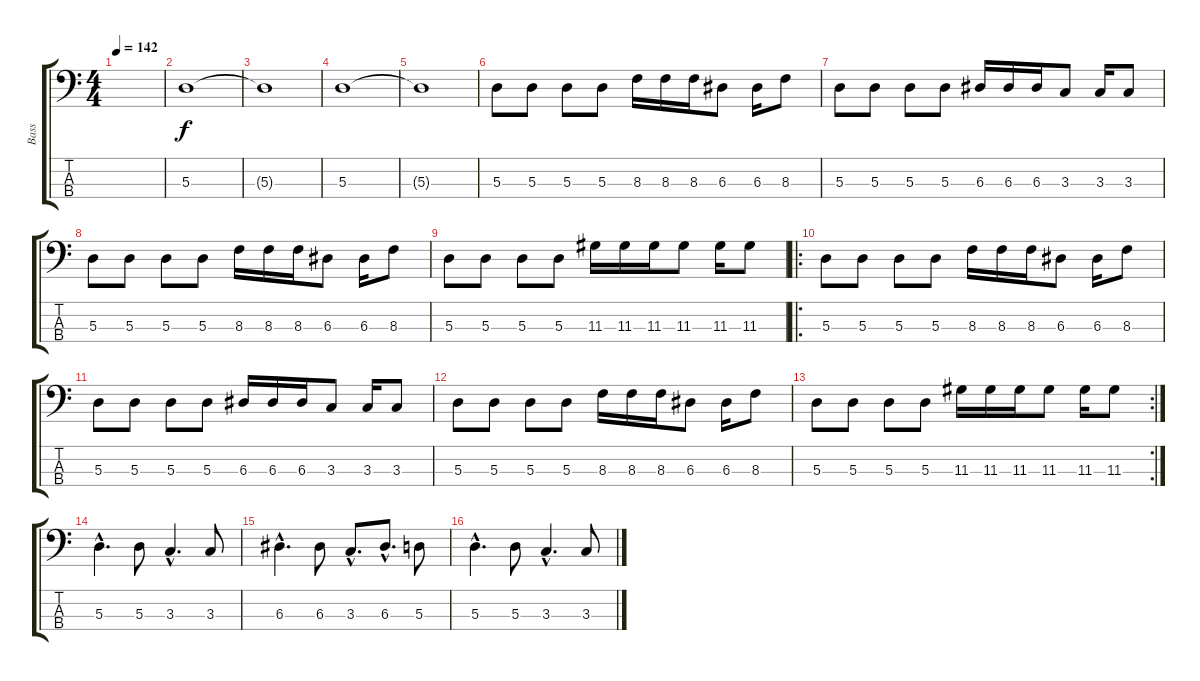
\track ("Bass" "Bass") {instrument electricbasspick}
\staff {score tabs}
\tuning (G2 D2 A1 E1) {hide}
\ts (4 4)
\tempo 142
\clef f4
\ks c
|
5.3.1 |
5.3{t}.1 |
5.3.1 |
5.3{t}.1 |
5.3.8 5.3.8 5.3.8 5.3.8 8.3.16 8.3.16 8.3.16 6.3.8 6.3.16 8.3.8 |
5.3.8 5.3.8 5.3.8 5.3.8 6.3.16 6.3.16 6.3.16 3.3.8 3.3.16 3.3.8 |
5.3.8 5.3.8 5.3.8 5.3.8 8.3.16 8.3.16 8.3.16 6.3.8 6.3.16 8.3.8 |
5.3.8 5.3.8 5.3.8 5.3.8 11.3.16 11.3.16 11.3.16 11.3.8 11.3.16 11.3.8 |
\ro
5.3.8 5.3.8 5.3.8 5.3.8 8.3.16 8.3.16 8.3.16 6.3.8 6.3.16 8.3.8 |
5.3.8 5.3.8 5.3.8 5.3.8 6.3.16 6.3.16 6.3.16 3.3.8 3.3.16 3.3.8 |
5.3.8 5.3.8 5.3.8 5.3.8 8.3.16 8.3.16 8.3.16 6.3.8 6.3.16 8.3.8 |
\rc 2
5.3.8 5.3.8 5.3.8 5.3.8 11.3.16 11.3.16 11.3.16 11.3.8 11.3.16 11.3.8 |
5.3{hac}.4{d} 5.3.8 3.3{hac}.4{d} 3.3.8 |
6.3{hac}.4{d} 6.3.8 3.3{hac}.8{d} 6.3{hac}.8{d} 5.3.8 |
5.3{hac}.4{d} 5.3.8 3.3{hac}.4{d} 3.3.8
